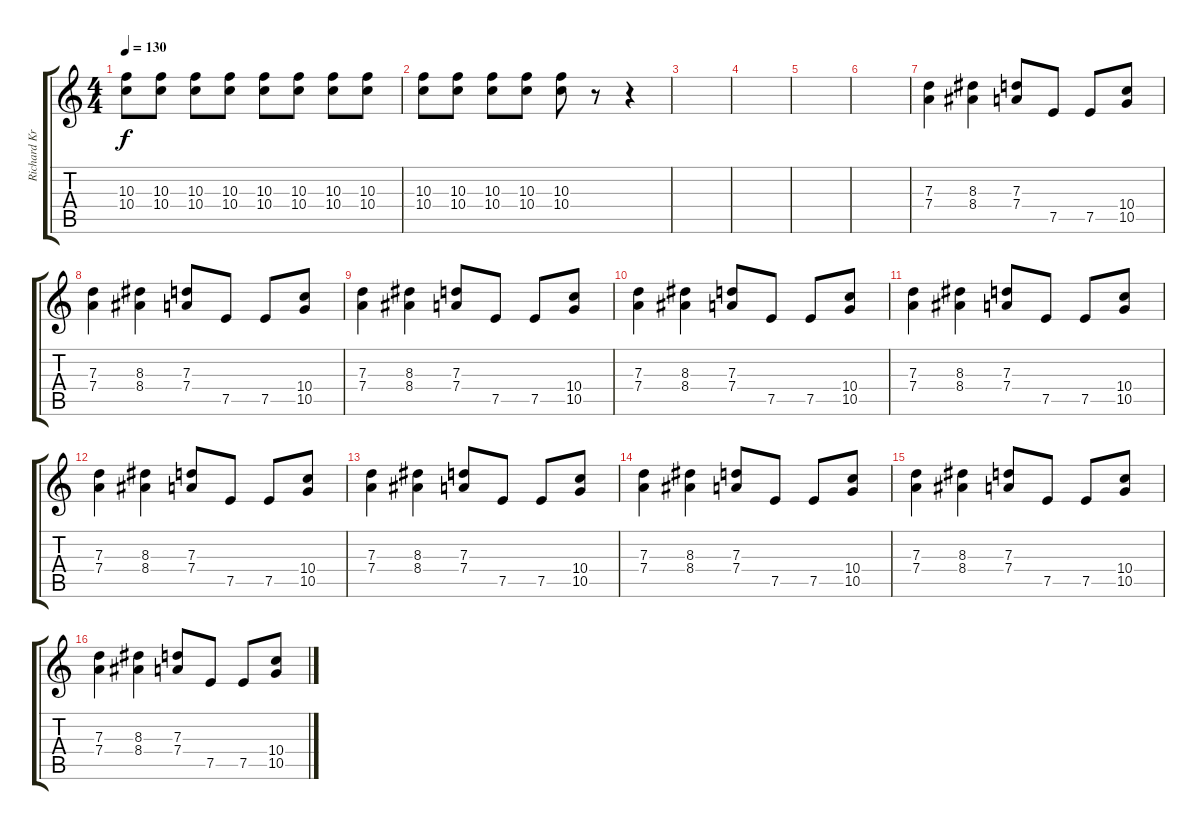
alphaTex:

\track ("Richard Kruspe" "Richard Kr") {instrument distortionguitar}
\staff {score tabs}
\tuning (E4 B3 G3 D3 A2 E2) {hide}
\ts (4 4)
\tempo 130
\clef g2
\ks c
(10.3 10.4).8{dy f} (10.3 10.4).8 (10.3 10.4).8 (10.3 10.4).8 (10.3 10.4).8 (10.3 10.4).8 (10.3 10.4).8 (10.3 10.4).8 |
(10.3 10.4).8 (10.3 10.4).8 (10.3 10.4).8 (10.3 10.4).8 (10.3 10.4).8 r.8 r.4 |
|
|
|
|
(7.3 7.4).4 (8.3 8.4).4 (7.3 7.4).8 7.5.8 7.5.8 (10.4 10.5).8 |
(7.3 7.4).4 (8.3 8.4).4 (7.3 7.4).8 7.5.8 7.5.8 (10.4 10.5).8 |
(7.3 7.4).4 (8.3 8.4).4 (7.3 7.4).8 7.5.8 7.5.8 (10.4 10.5).8 |
(7.3 7.4).4 (8.3 8.4).4 (7.3 7.4).8 7.5.8 7.5.8 (10.4 10.5).8 |
(7.3 7.4).4 (8.3 8.4).4 (7.3 7.4).8 7.5.8 7.5.8 (10.4 10.5).8 |
(7.3 7.4).4 (8.3 8.4).4 (7.3 7.4).8 7.5.8 7.5.8 (10.4 10.5).8 |
(7.3 7.4).4 (8.3 8.4).4 (7.3 7.4).8 7.5.8 7.5.8 (10.4 10.5).8 |
(7.3 7.4).4 (8.3 8.4).4 (7.3 7.4).8 7.5.8 7.5.8 (10.4 10.5).8 |
(7.3 7.4).4 (8.3 8.4).4 (7.3 7.4).8 7.5.8 7.5.8 (10.4 10.5).8 |
(7.3 7.4).4 (8.3 8.4).4 (7.3 7.4).8 7.5.8 7.5.8 (10.4 10.5).8
